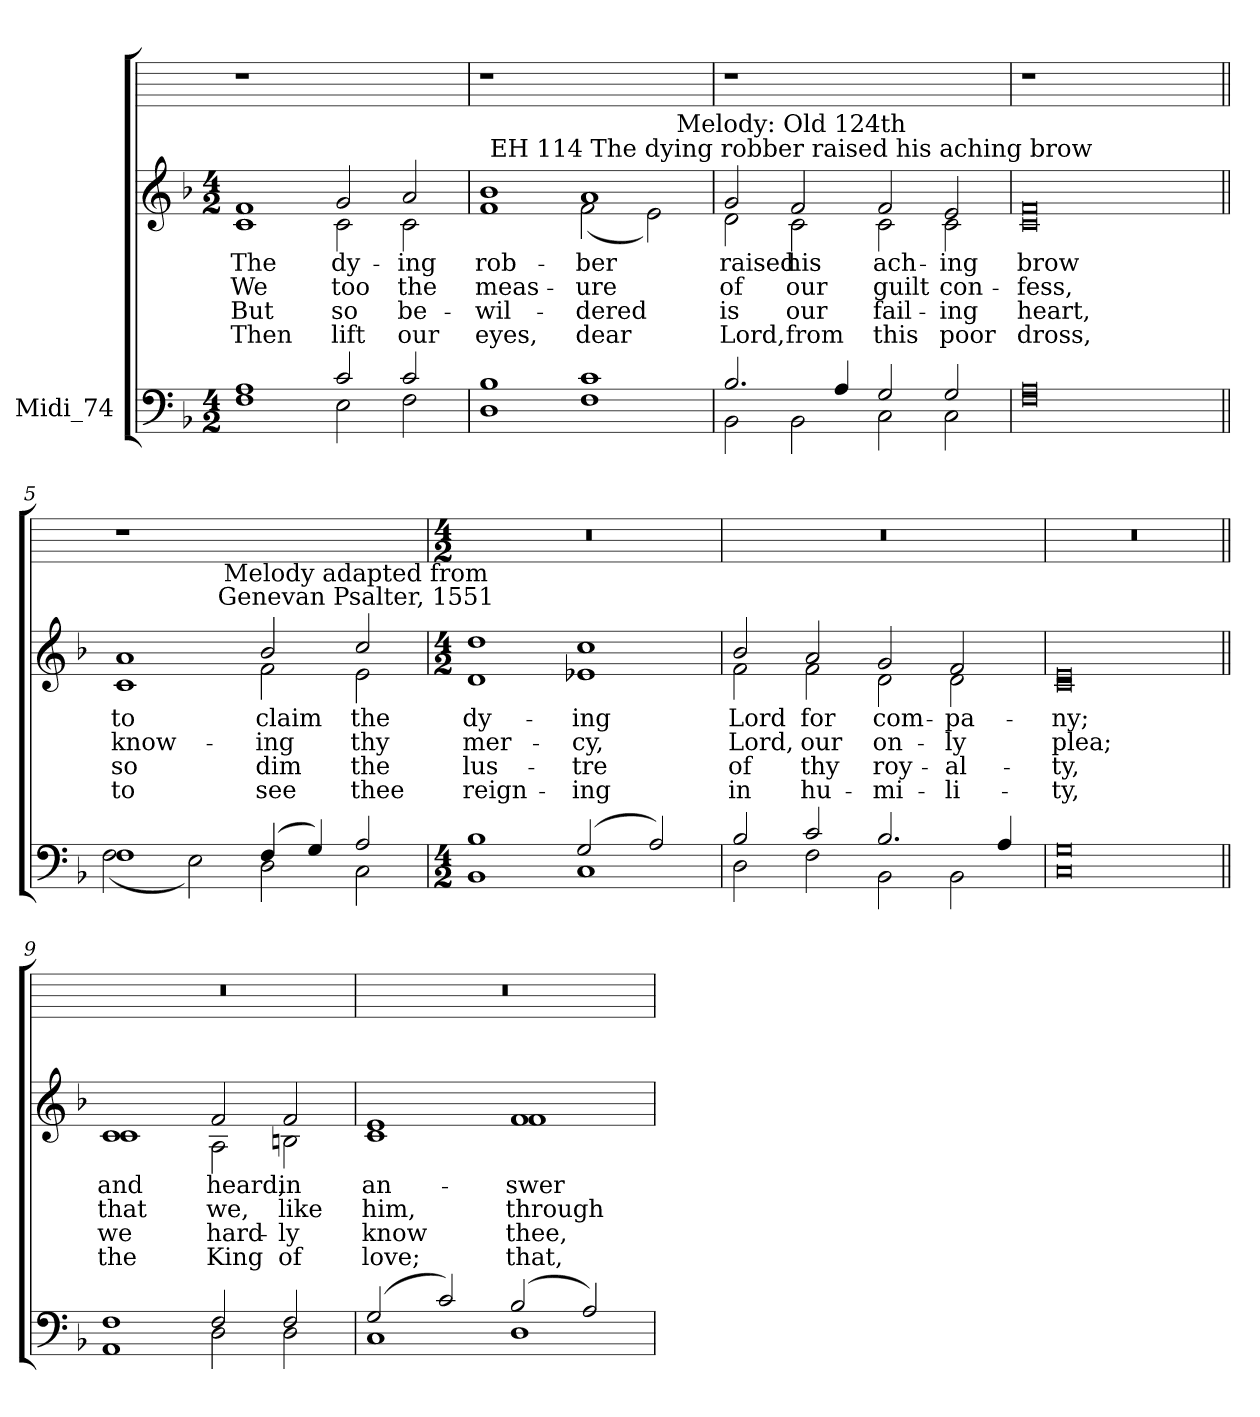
**kern	**kern	**text	**text	**text	**text	**kern
*part3	*part2	*part2	*part2	*part2	*part2	*part1
*staff3	*staff2	*staff2	*staff2	*staff2	*staff2	*staff1
*I"Midi_74	*	*	*	*	*	*
*clefF4	*clefG2	*	*	*	*	*
*k[b-]	*k[b-]	*	*	*	*	*
*F:	*F:	*	*	*	*	*
*M4/2	*M4/2	*	*	*	*	*
=1	=1	=1	=1	=1	=1	=1
*^	*	*	*	*	*	*
!	!	!LO:TX:a:cj:t=T. A. Lacey\n(1853-1931)	!	!	!	!	!
!	!	!	!LO:LY:b	!LO:LY:b	!LO:LY:b	!LO:LY:b	!
*	*	*^	*	*	*	*	*
1A/	1F\	1f/	1c\	The	We	But	Then	1r
!	!	!	!	!LO:LY:b	!LO:LY:b	!LO:LY:b	!LO:LY:b	!
2c/	2E\	2g/	2c\	dy-	-too	so	lift	1ryy
!	!	!	!	!LO:LY:b	!LO:LY:b	!LO:LY:b	!LO:LY:b	!
2c/	2F\	2a/	2c\	ing	the	be-	-our	.
=2	=2	=2	=2	=2	=2	=2	=2	=2
!	!	!	!	!LO:LY:b	!LO:LY:b	!LO:LY:b	!LO:LY:b	!
1B-/	1D\	1b-/	1f\	rob-	-meas-	-wil-	-eyes,	1r
!	!	!	!	!LO:LY:b	!LO:LY:b	!LO:LY:b	!LO:LY:b	!
1c/	1F\	1a/	(<2f\	ber	ure	dered	dear	1ryy
.	.	.	2e\)	.	.	.	.	.
=3	=3	=3	=3	=3	=3	=3	=3	=3
!	!	!	!	!LO:LY:b	!LO:LY:b	!LO:LY:b	!LO:LY:b	!
2.B-/	2BB-\	2g/	2d\	raised	of	is	Lord,	1r
!	!	!LO:TX:a:cj:t=EH 114 The dying robber raised his aching brow	!	!	!	!	!	!
!	!	!LO:TX:a:cj:t=Melody&colon; Old 124th	!	!	!	!	!	!
!	!	!	!	!LO:LY:b	!LO:LY:b	!LO:LY:b	!LO:LY:b	!
.	2BB-\	2f/	2c\	his	our	our	from	.
4A/	.	.	.	.	.	.	.	.
!	!	!	!	!LO:LY:b	!LO:LY:b	!LO:LY:b	!LO:LY:b	!
2G/	2C\	2f/	2c\	ach-	-guilt	fail-	-this	1ryy
!	!	!	!	!LO:LY:b	!LO:LY:b	!LO:LY:b	!LO:LY:b	!
2G/	2C\	2e/	2c\	ing	con-	-ing	poor	.
=4	=4	=4	=4	=4	=4	=4	=4	=4
!	!	!	!	!LO:LY:b	!LO:LY:b	!LO:LY:b	!LO:LY:b	!
0A/	0F\	0f/	0c\	brow	fess,	heart,	dross,	1r
.	.	.	.	.	.	.	.	1ryy
=5||	=5||	=5||	=5||	=5||	=5||	=5||	=5||	=5||
!	!	!	!	!LO:LY:b	!LO:LY:b	!LO:LY:b	!LO:LY:b	!
1F/	(<2F\	1a/	1c\	to	know-	-so	to	1r
.	2E\)	.	.	.	.	.	.	.
!	!	!	!	!LO:LY:b	!LO:LY:b	!LO:LY:b	!LO:LY:b	!
(>4F/	2D\	2b-/	2f\	claim	ing	dim	see	1ryy
4G/)	.	.	.	.	.	.	.	.
!	!	!LO:TX:a:cj:t=Melody adapted from\nGenevan Psalter, 1551	!	!	!	!	!	!
!	!	!	!	!LO:LY:b	!LO:LY:b	!LO:LY:b	!LO:LY:b	!
2A/	2C\	2cc/	2e\	the	thy	the	thee	.
!!LO:LB:g=z
=6	=6	=6	=6	=6	=6	=6	=6	=6
*M4/2	*	*M4/2	*	*	*	*	*	*M4/2
!	!	!	!	!LO:LY:b	!LO:LY:b	!LO:LY:b	!LO:LY:b	!
1B-/	1BB-\	1dd/	1d\	dy-	-mer-	-lus-	-reign-	0r
!	!	!	!	!LO:LY:b	!LO:LY:b	!LO:LY:b	!LO:LY:b	!
(>2G/	1C\	1cc/	1e-X\	-ing	cy,	tre	ing	.
2A/)	.	.	.	.	.	.	.	.
=7	=7	=7	=7	=7	=7	=7	=7	=7
!	!	!	!	!LO:LY:b	!LO:LY:b	!LO:LY:b	!LO:LY:b	!
2B-/	2D\	2b-/	2f\	Lord	Lord,	of	in	0r
!	!	!	!	!LO:LY:b	!LO:LY:b	!LO:LY:b	!LO:LY:b	!
2c/	2F\	2a/	2f\	for	our	thy	hu-	.
!	!	!	!	!LO:LY:b	!LO:LY:b	!LO:LY:b	!LO:LY:b	!
2.B-/	2BB-\	2g/	2d\	-com-	-on-	-roy-	-mi-	.
!	!	!	!	!LO:LY:b	!LO:LY:b	!LO:LY:b	!LO:LY:b	!
.	2BB-\	2f/	2d\	-pa-	-ly	al-	-li-	.
4A/	.	.	.	.	.	.	.	.
=8	=8	=8	=8	=8	=8	=8	=8	=8
!	!	!	!	!LO:LY:b	!LO:LY:b	!LO:LY:b	!LO:LY:b	!
0G/	0C\	0e/	0c\	-ny;	plea;	ty,	ty,	0r
=9||	=9||	=9||	=9||	=9||	=9||	=9||	=9||	=9||
!	!	!	!	!LO:LY:b	!LO:LY:b	!LO:LY:b	!LO:LY:b	!
1F/	1AA\	1c/	1c\	and	that	we	the	0r
!	!	!	!	!LO:LY:b	!LO:LY:b	!LO:LY:b	!LO:LY:b	!
2F/	2D\	2f/	2A\	heard,	we,	hard-	-King	.
!	!	!	!	!LO:LY:b	!LO:LY:b	!LO:LY:b	!LO:LY:b	!
2F/	2D\	2f/	2Bn\	in	like	ly	of	.
=10	=10	=10	=10	=10	=10	=10	=10	=10
!	!	!	!	!LO:LY:b	!LO:LY:b	!LO:LY:b	!LO:LY:b	!
(2G/	1C\	1e/	1c\	an-	-him,	know	love;	0r
2c/)	.	.	.	.	.	.	.	.
!	!	!	!	!LO:LY:b	!LO:LY:b	!LO:LY:b	!LO:LY:b	!
(>2B-/	1D\	1f/	1f\	swer	through	thee,	that,	.
2A/)	.	.	.	.	.	.	.	.
*v	*v	*	*	*	*	*	*	*
*	*v	*v	*	*	*	*	*
=	=	=	=	=	=	=
*-	*-	*-	*-	*-	*-	*-
